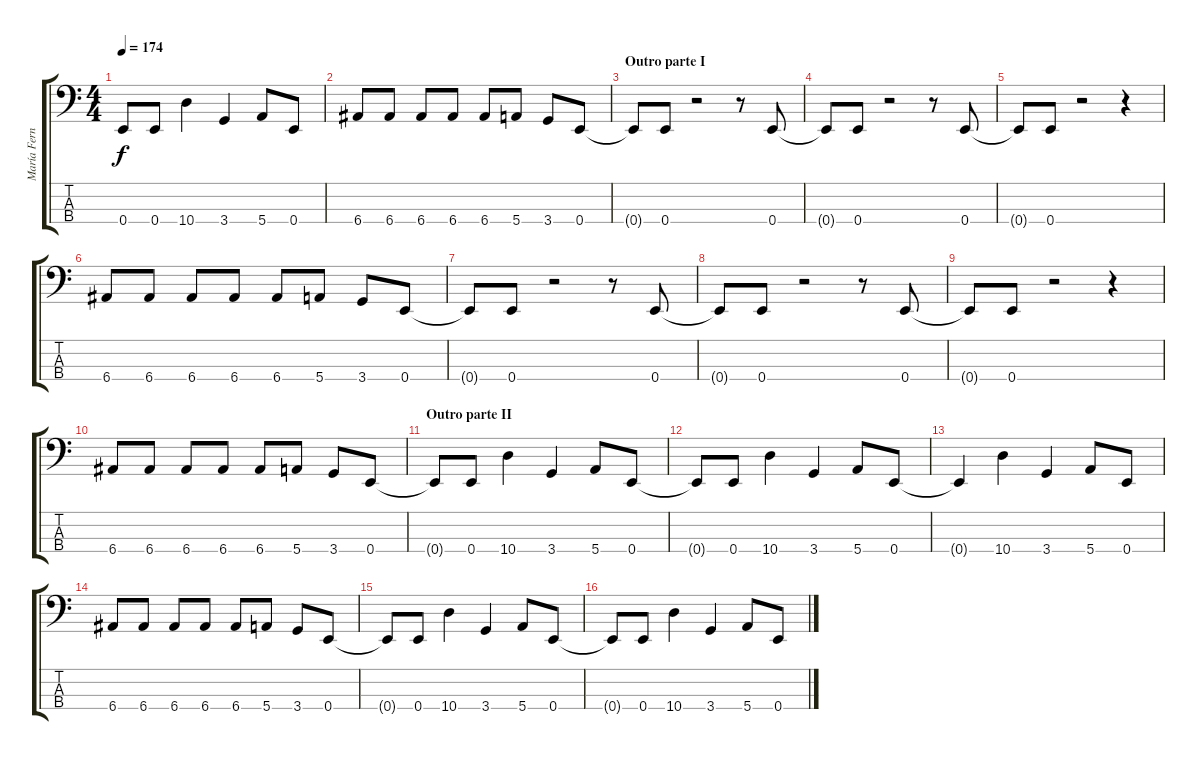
\track ("María Fernanda Aldana (Bajo)" "María Fern") {instrument electricbasspick}
\staff {score tabs}
\tuning (G2 D2 A1 E1) {hide}
\ts (4 4)
\tempo 174
\clef f4
\ks c
0.4{t}.8{dy f} 0.4.8 10.4.4 3.4.4 5.4.8 0.4.8 |
6.4.8 6.4.8 6.4.8 6.4.8 6.4.8 5.4.8 3.4.8 0.4.8 |
\section ("" "Outro parte I")
0.4{t}.8 0.4.8 r.2 r.8 0.4.8 |
0.4{t}.8 0.4.8 r.2 r.8 0.4.8 |
0.4{t}.8 0.4.8 r.2 r.4 |
6.4.8 6.4.8 6.4.8 6.4.8 6.4.8 5.4.8 3.4.8 0.4.8 |
0.4{t}.8 0.4.8 r.2 r.8 0.4.8 |
0.4{t}.8 0.4.8 r.2 r.8 0.4.8 |
0.4{t}.8 0.4.8 r.2 r.4 |
6.4.8 6.4.8 6.4.8 6.4.8 6.4.8 5.4.8 3.4.8 0.4.8 |
\section ("" "Outro parte II")
0.4{t}.8 0.4.8 10.4.4 3.4.4 5.4.8 0.4.8 |
0.4{t}.8 0.4.8 10.4.4 3.4.4 5.4.8 0.4.8 |
0.4{t}.4 10.4.4 3.4.4 5.4.8 0.4.8 |
6.4.8 6.4.8 6.4.8 6.4.8 6.4.8 5.4.8 3.4.8 0.4.8 |
0.4{t}.8 0.4.8 10.4.4 3.4.4 5.4.8 0.4.8 |
0.4{t}.8 0.4.8 10.4.4 3.4.4 5.4.8 0.4.8
